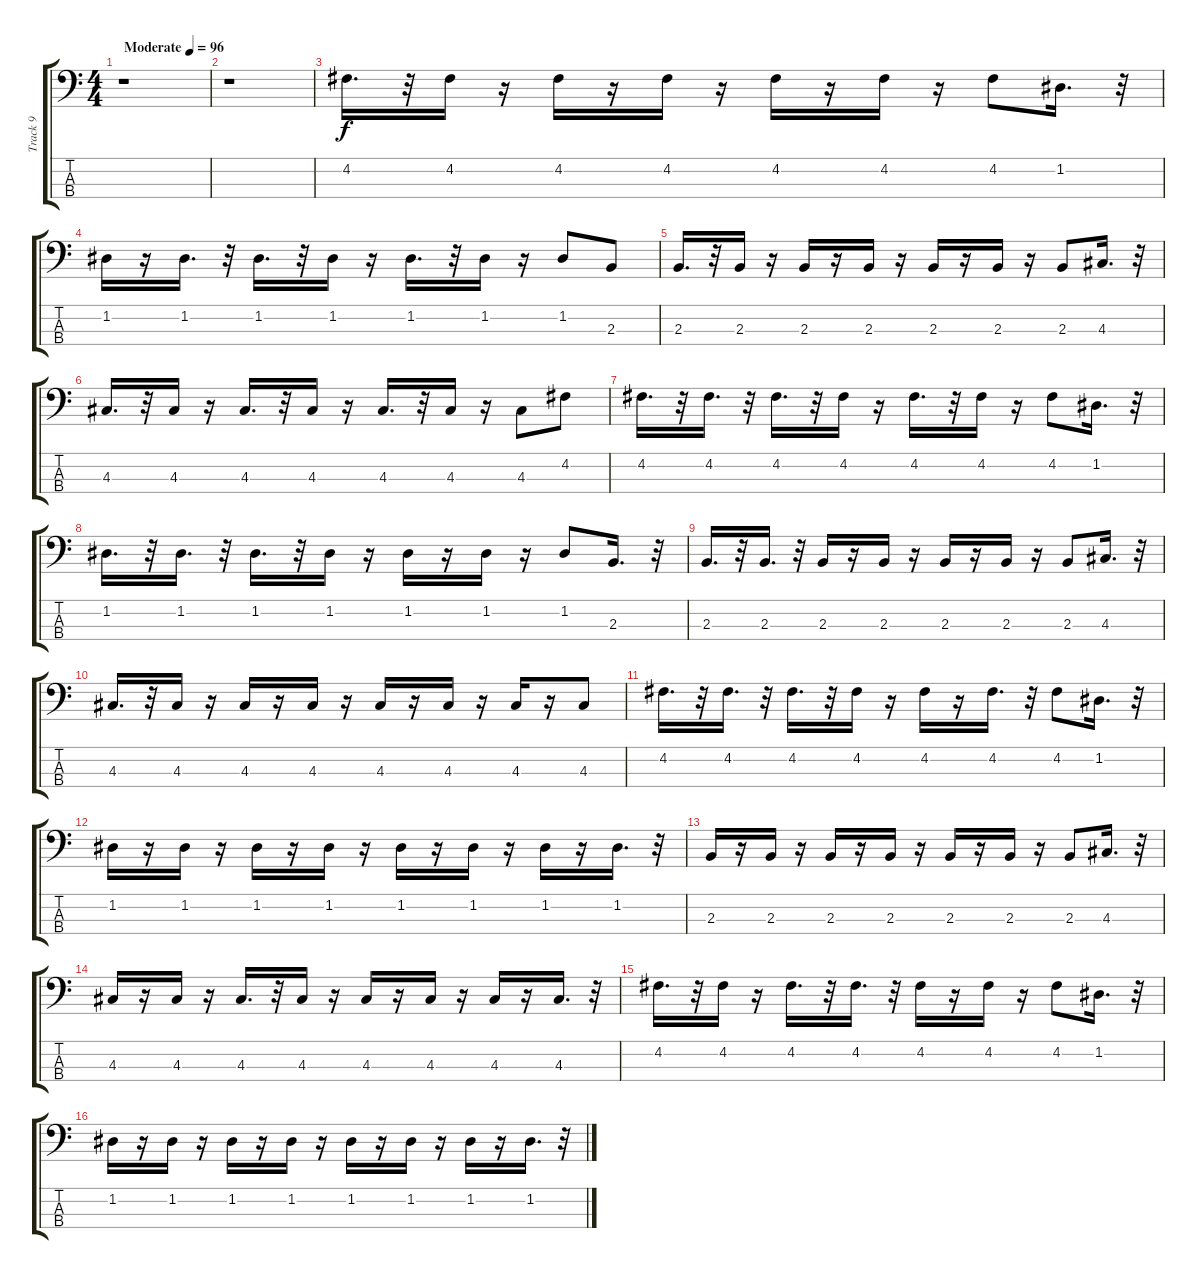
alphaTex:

\track ("Track 9" "Track 9") {instrument electricbasspick}
\staff {score tabs}
\tuning (G2 D2 A1 E1) {hide}
\ts (4 4)
\tempo (96 "Moderate")
\clef f4
\ks c
r.1{dy f instrument electricbasspick} |
r.1 |
4.2.16{d} r.32 4.2.16 r.16 4.2.16 r.16 4.2.16 r.16 4.2.16 r.16 4.2.16 r.16 4.2.8 1.2.16{d} r.32 |
1.2.16 r.16 1.2.16{d} r.32 1.2.16{d} r.32 1.2.16 r.16 1.2.16{d} r.32 1.2.16 r.16 1.2.8 2.3.8 |
2.3.16{d} r.32 2.3.16 r.16 2.3.16 r.16 2.3.16 r.16 2.3.16 r.16 2.3.16 r.16 2.3.8 4.3.16{d} r.32 |
4.3.16{d} r.32 4.3.16 r.16 4.3.16{d} r.32 4.3.16 r.16 4.3.16{d} r.32 4.3.16 r.16 4.3.8 4.2.8 |
4.2.16{d} r.32 4.2.16{d} r.32 4.2.16{d} r.32 4.2.16 r.16 4.2.16{d} r.32 4.2.16 r.16 4.2.8 1.2.16{d} r.32 |
1.2.16{d} r.32 1.2.16{d} r.32 1.2.16{d} r.32 1.2.16 r.16 1.2.16 r.16 1.2.16 r.16 1.2.8 2.3.16{d} r.32 |
2.3.16{d} r.32 2.3.16{d} r.32 2.3.16 r.16 2.3.16 r.16 2.3.16 r.16 2.3.16 r.16 2.3.8 4.3.16{d} r.32 |
4.3.16{d} r.32 4.3.16 r.16 4.3.16 r.16 4.3.16 r.16 4.3.16 r.16 4.3.16 r.16 4.3.16 r.16 4.3.8 |
4.2.16{d} r.32 4.2.16{d} r.32 4.2.16{d} r.32 4.2.16 r.16 4.2.16 r.16 4.2.16{d} r.32 4.2.8 1.2.16{d} r.32 |
1.2.16 r.16 1.2.16 r.16 1.2.16 r.16 1.2.16 r.16 1.2.16 r.16 1.2.16 r.16 1.2.16 r.16 1.2.16{d} r.32 |
2.3.16 r.16 2.3.16 r.16 2.3.16 r.16 2.3.16 r.16 2.3.16 r.16 2.3.16 r.16 2.3.8 4.3.16{d} r.32 |
4.3.16 r.16 4.3.16 r.16 4.3.16{d} r.32 4.3.16 r.16 4.3.16 r.16 4.3.16 r.16 4.3.16 r.16 4.3.16{d} r.32 |
4.2.16{d} r.32 4.2.16 r.16 4.2.16{d} r.32 4.2.16{d} r.32 4.2.16 r.16 4.2.16 r.16 4.2.8 1.2.16{d} r.32 |
1.2.16 r.16 1.2.16 r.16 1.2.16 r.16 1.2.16 r.16 1.2.16 r.16 1.2.16 r.16 1.2.16 r.16 1.2.16{d} r.32
